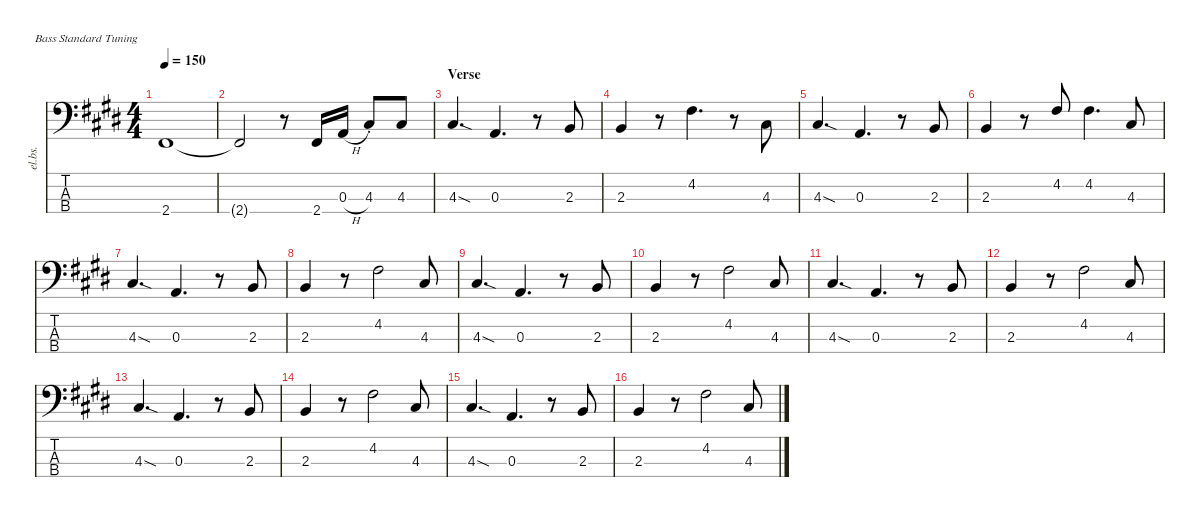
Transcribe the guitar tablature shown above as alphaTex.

\defaultSystemsLayout 4
\hideDynamics
\bracketExtendMode nobrackets
\otherSystemsTrackNameOrientation horizontal
\track ("Bass - G. \"Sting\" Summers" "el.bs.") {instrument electricbassfinger}
\staff {score tabs}
\tuning (G2 D2 A1 E1)
\ts (4 4)
\tempo 150
\clef f4
\ks c#minor
2.4{acc #}.1{dy mf beam Up} |
2.4{t acc #}.2{beam Up} r.8{beam Up} 2.4{acc #}.16{beam Up} 0.3{h acc forcenatural}.16{beam Up} 4.3{st acc #}.8{beam Up} 4.3{acc #}.8{beam Up} |
\section ("" "Verse")
4.3{sod acc #}.4{d beam Up} 0.3{acc forcenatural}.4{d beam Up} r.8{beam Up} 2.3{acc forcenatural}.8{beam Up} |
2.3{acc forcenatural}.4{beam Up} r.8{beam Up} 4.2{acc #}.4{d beam Down} r.8{beam Down} 4.3{acc #}.8{beam Up} |
4.3{sod acc #}.4{d beam Up} 0.3{acc forcenatural}.4{d beam Up} r.8{beam Up} 2.3{acc forcenatural}.8{beam Up} |
2.3{acc forcenatural}.4{beam Up} r.8{beam Up} 4.2{acc #}.8{beam Down} 4.2{acc #}.4{d beam Down} 4.3{acc #}.8{beam Up} |
4.3{sod acc #}.4{d beam Up} 0.3{acc forcenatural}.4{d beam Up} r.8{beam Up} 2.3{acc forcenatural}.8{beam Up} |
2.3{acc forcenatural}.4{beam Up} r.8{beam Up} 4.2{acc #}.2{beam Down} 4.3{acc #}.8{beam Up} |
4.3{sod acc #}.4{d beam Up} 0.3{acc forcenatural}.4{d beam Up} r.8{beam Up} 2.3{acc forcenatural}.8{beam Up} |
2.3{acc forcenatural}.4{beam Up} r.8{beam Up} 4.2{acc #}.2{beam Down} 4.3{acc #}.8{beam Up} |
4.3{sod acc #}.4{d beam Up} 0.3{acc forcenatural}.4{d beam Up} r.8{beam Up} 2.3{acc forcenatural}.8{beam Up} |
2.3{acc forcenatural}.4{beam Up} r.8{beam Up} 4.2{acc #}.2{beam Down} 4.3{acc #}.8{beam Up} |
4.3{sod acc #}.4{d beam Up} 0.3{acc forcenatural}.4{d beam Up} r.8{beam Up} 2.3{acc forcenatural}.8{beam Up} |
2.3{acc forcenatural}.4{beam Up} r.8{beam Up} 4.2{acc #}.2{beam Down} 4.3{acc #}.8{beam Up} |
4.3{sod acc #}.4{d beam Up} 0.3{acc forcenatural}.4{d beam Up} r.8{beam Up} 2.3{acc forcenatural}.8{beam Up} |
2.3{acc forcenatural}.4{beam Up} r.8{beam Up} 4.2{acc #}.2{beam Down} 4.3{acc #}.8{beam Up}
